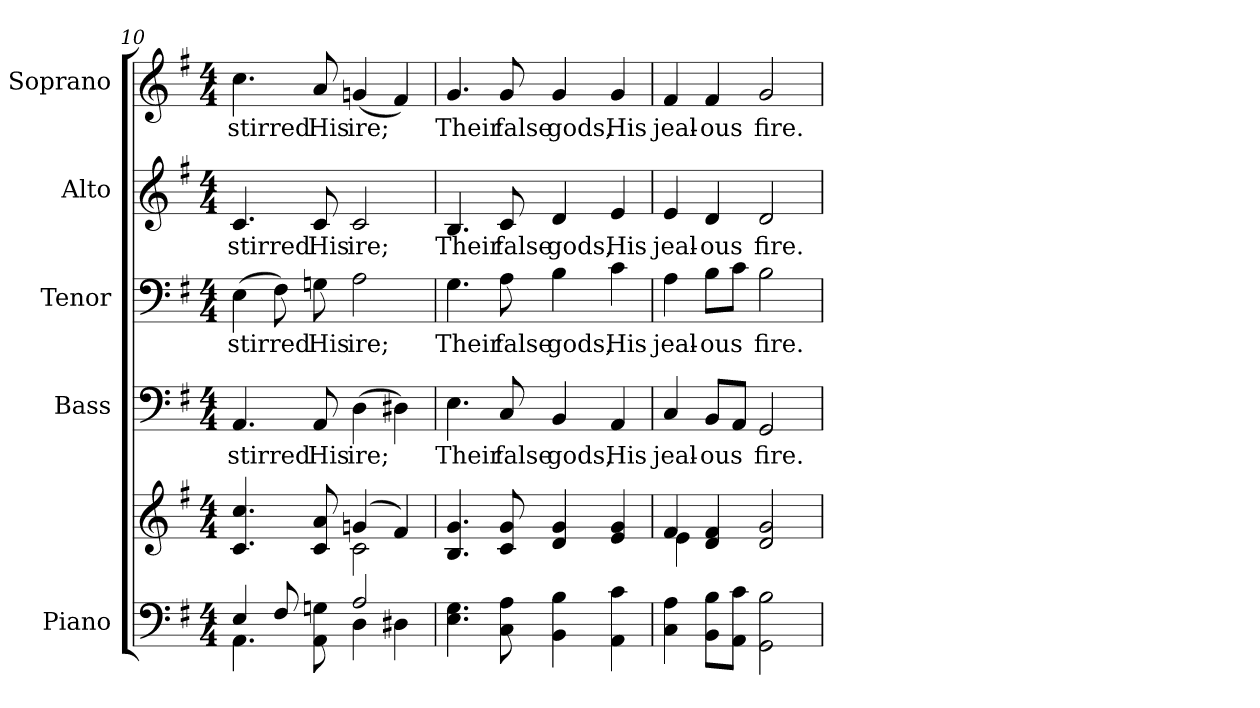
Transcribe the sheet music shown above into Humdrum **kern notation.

**kern	**kern	**kern	**text	**kern	**text	**kern	**text	**kern	**text
*part5	*part5	*part4	*part4	*part3	*part3	*part2	*part2	*part1	*part1
*staff6	*staff5	*staff4	*staff4	*staff3	*staff3	*staff2	*staff2	*staff1	*staff1
*I"Piano	*	*I"Bass	*	*I"Tenor	*	*I"Alto	*	*I"Soprano	*
*I'Pno.	*	*I'B.	*	*I'T.	*	*I'A.	*	*I'S.	*
!!LO:PB:g=z
*clefF4	*clefG2	*clefF4	*	*clefF4	*	*clefG2	*	*clefG2	*
*k[f#]	*k[f#]	*k[f#]	*	*k[f#]	*	*k[f#]	*	*k[f#]	*
*G:	*G:	*G:	*	*G:	*	*G:	*	*G:	*
*M4/4	*M4/4	*M4/4	*	*M4/4	*	*M4/4	*	*M4/4	*
=10	=10	=10	=10	=10	=10	=10	=10	=10	=10
*^	*^	*	*	*	*	*	*	*	*
!	!	!	!	!	!LO:LY:b:color=#000000	!	!	!	!	!	!
!	!	!	!	!	!	!	!LO:LY:b:color=#000000	!	!	!	!
!	!	!	!	!	!	!	!	!	!LO:LY:b:color=#000000	!	!
!	!	!	!	!	!	!	!	!	!	!	!LO:LY:b:color=#000000
4Ei/	4.AAi\	4.ci/ 4.cci	2ryy	4.AAi/	stirred	(4Ei\	stirred	4.ci/	stirred	4.cci\	stirred
8F#i/	.	.	.	.	.	8F#i\)	.	.	.	.	.
!	!	!	!	!	!LO:LY:b:color=#000000	!	!	!	!	!	!
!	!	!	!	!	!	!	!LO:LY:b:color=#000000	!	!	!	!
!	!	!	!	!	!	!	!	!	!LO:LY:b:color=#000000	!	!
!	!	!	!	!	!	!	!	!	!	!	!LO:LY:b:color=#000000
8AAi\ 8Gni	8ryy	8ci/ 8ai	.	8AAi/	His	8Gni\	His	8ci/	His	8ai/	His
!	!	!	!	!	!LO:LY:b:color=#000000	!	!	!	!	!	!
!	!	!	!	!	!	!	!LO:LY:b:color=#000000	!	!	!	!
!	!	!	!	!	!	!	!	!	!LO:LY:b:color=#000000	!	!
!	!	!	!	!	!	!	!	!	!	!	!LO:LY:b:color=#000000
2Ai/	4Di\	(4gni/	2ci\	(4Di\	ire;	2Ai\	ire;	2ci/	ire;	(4gni/	ire;
.	4D#Xi\	4f#i/)	.	4D#Xi\)	.	.	.	.	.	4f#i/)	.
*v	*v	*	*	*	*	*	*	*	*	*	*
*	*v	*v	*	*	*	*	*	*	*	*
=11	=11	=11	=11	=11	=11	=11	=11	=11	=11
*^	*	*	*	*	*	*	*	*	*
!	!	!	!	!LO:LY:b:color=#000000	!	!	!	!	!	!
*v	*v	*	*	*	*	*	*	*	*	*
*^	*	*	*	*	*	*	*	*	*
!	!	!	!	!	!	!LO:LY:b:color=#000000	!	!	!	!
*v	*v	*	*	*	*	*	*	*	*	*
*^	*	*	*	*	*	*	*	*	*
!	!	!	!	!	!	!	!	!LO:LY:b:color=#000000	!	!
*v	*v	*	*	*	*	*	*	*	*	*
*^	*	*	*	*	*	*	*	*	*
!	!	!	!	!	!	!	!	!	!	!LO:LY:b:color=#000000
*v	*v	*	*	*	*	*	*	*	*	*
4.Ei\ 4.Gi	4.Bi/ 4.gi	4.Ei\	Their	4.Gi\	Their	4.Bi/	Their	4.gi/	Their
!	!	!	!LO:LY:b:color=#000000	!	!	!	!	!	!
!	!	!	!	!	!LO:LY:b:color=#000000	!	!	!	!
!	!	!	!	!	!	!	!LO:LY:b:color=#000000	!	!
!	!	!	!	!	!	!	!	!	!LO:LY:b:color=#000000
8Ci\ 8Ai	8ci/ 8gi	8Ci/	false	8Ai\	false	8ci/	false	8gi/	false
!	!	!	!LO:LY:b:color=#000000	!	!	!	!	!	!
!	!	!	!	!	!LO:LY:b:color=#000000	!	!	!	!
!	!	!	!	!	!	!	!LO:LY:b:color=#000000	!	!
!	!	!	!	!	!	!	!	!	!LO:LY:b:color=#000000
4BBi\ 4Bi	4di/ 4gi	4BBi/	gods,	4Bi\	gods,	4di/	gods,	4gi/	gods,
!	!	!	!LO:LY:b:color=#000000	!	!	!	!	!	!
!	!	!	!	!	!LO:LY:b:color=#000000	!	!	!	!
!	!	!	!	!	!	!	!LO:LY:b:color=#000000	!	!
!	!	!	!	!	!	!	!	!	!LO:LY:b:color=#000000
4AAi\ 4ci	4ei/ 4gi	4AAi/	His	4ci\	His	4ei/	His	4gi/	His
=12	=12	=12	=12	=12	=12	=12	=12	=12	=12
*	*^	*	*	*	*	*	*	*	*
!	!	!	!	!LO:LY:b:color=#000000	!	!	!	!	!	!
!	!	!	!	!	!	!LO:LY:b:color=#000000	!	!	!	!
!	!	!	!	!	!	!	!	!LO:LY:b:color=#000000	!	!
!	!	!	!	!	!	!	!	!	!	!LO:LY:b:color=#000000
4Ci\ 4Ai	4f#i/	4ei\	4Ci/	jeal-	4Ai\	jeal-	4ei/	jeal-	4f#i/	jeal-
!	!	!	!	!LO:LY:b:color=#000000	!	!	!	!	!	!
!	!	!	!	!	!	!LO:LY:b:color=#000000	!	!	!	!
!	!	!	!	!	!	!	!	!LO:LY:b:color=#000000	!	!
!	!	!	!	!	!	!	!	!	!	!LO:LY:b:color=#000000
8BBi\ 8BiL	4di/ 4f#i	4ryy	8BBi/L	-ous	8Bi\L	-ous	4di/	-ous	4f#i/	-ous
8AAi\ 8ciJ	.	.	8AAi/J	.	8ci\J	.	.	.	.	.
!	!	!	!	!LO:LY:b:color=#000000	!	!	!	!	!	!
!	!	!	!	!	!	!LO:LY:b:color=#000000	!	!	!	!
!	!	!	!	!	!	!	!	!LO:LY:b:color=#000000	!	!
!	!	!	!	!	!	!	!	!	!	!LO:LY:b:color=#000000
2GGi\ 2Bi	2di/ 2gi	2ryy	2GGi/	fire.	2Bi\	fire.	2di/	fire.	2gi/	fire.
*	*v	*v	*	*	*	*	*	*	*	*
=	=	=	=	=	=	=	=	=	=
*-	*-	*-	*-	*-	*-	*-	*-	*-	*-
